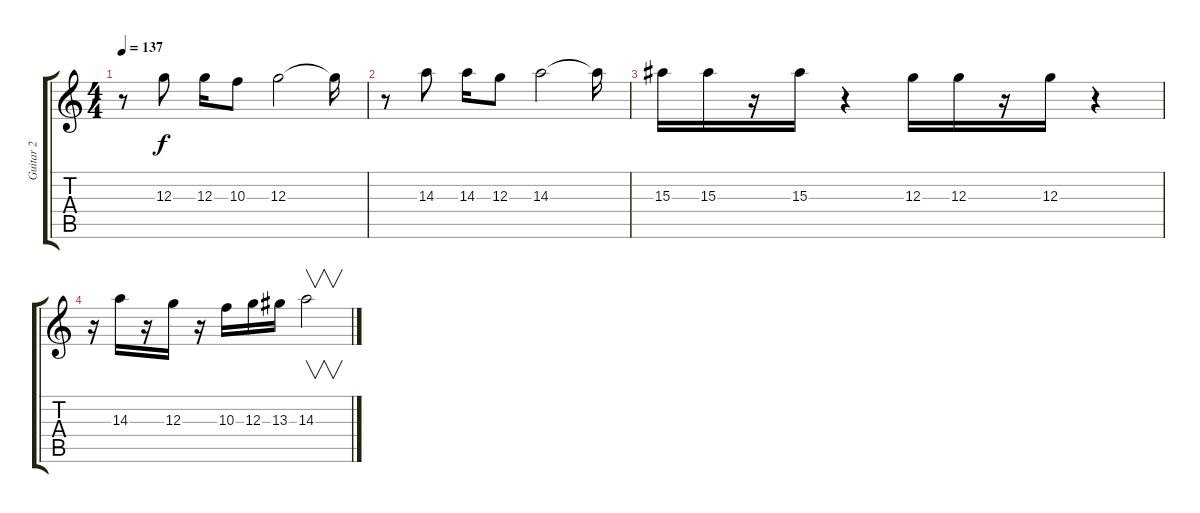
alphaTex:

\track ("Guitar 2" "Guitar 2") {instrument distortionguitar}
\staff {score tabs}
\tuning (E4 B3 G3 D3 A2 E2) {hide}
\ts (4 4)
\tempo 137
\clef g2
\ks c
r.8{dy f instrument distortionguitar} 12.3.8 12.3.16 10.3.8 12.3.2 12.3{t}.16 |
r.8 14.3.8 14.3.16 12.3.8 14.3.2 14.3{t}.16 |
15.3.16 15.3.16 r.16 15.3.16 r.4 12.3.16 12.3.16 r.16 12.3.16 r.4 |
r.16 14.3.16 r.16 12.3.16 r.16 10.3.16 12.3.16 13.3.16 14.3.2{v}
